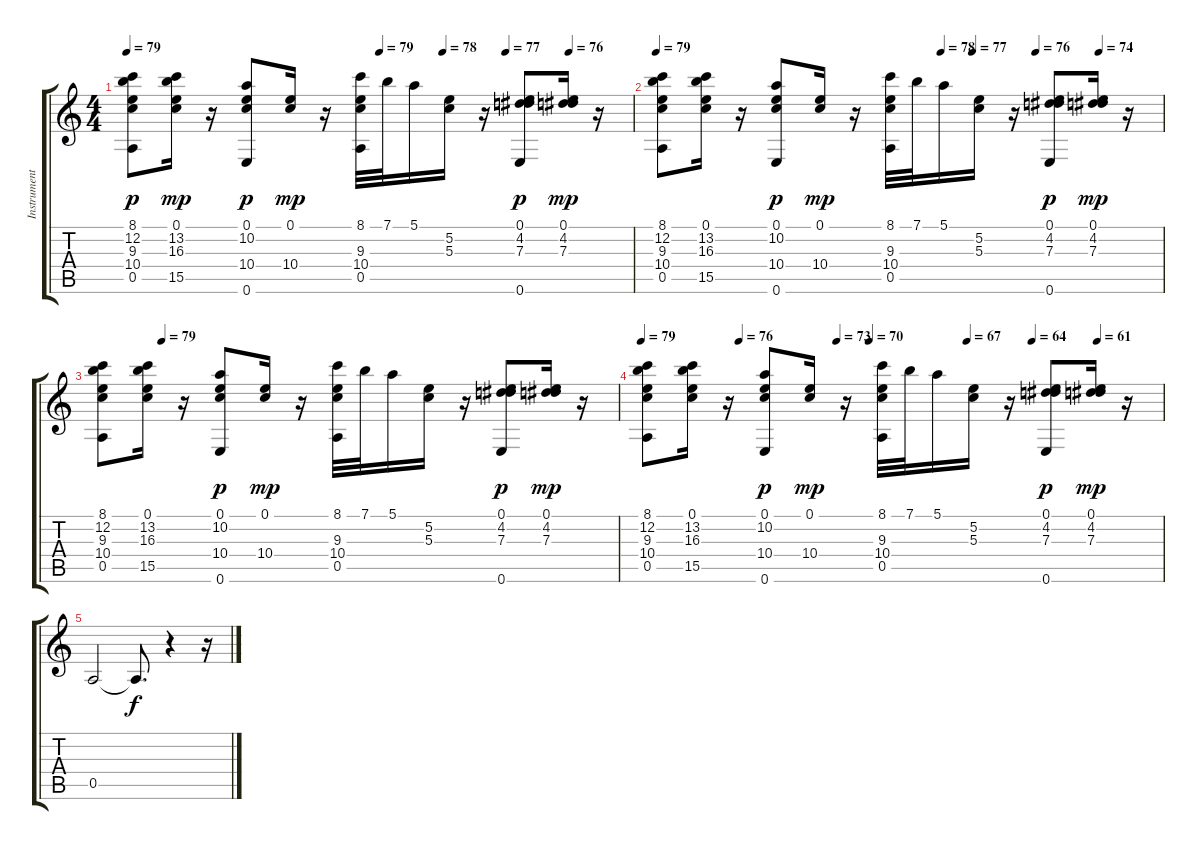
\track ("Instrument25" "Instrument") {instrument acousticguitarnylon}
\staff {score tabs}
\tuning (E4 B3 G3 D3 A2 E2) {hide}
\ts (4 4)
\tempo 79
\tempo (79 0.5)
\tempo (78 0.625)
\tempo (77 0.75)
\tempo (76 0.875)
\clef g2
\ks c
(8.1 12.2 9.3 10.4 0.5).8{dy p} (0.1 13.2 16.3 15.5).16{dy mp} r.16 (0.1 10.2 10.4 0.6).8{dy p} (0.1 10.4).16{dy mp} r.16 (8.1 9.3 10.4 0.5).32 7.1.32 5.1.16 (5.2 5.3).16 r.16 (0.1 4.2 7.3 0.6).8{dy p} (0.1 4.2 7.3).16{dy mp} r.16 |
\tempo 79
\tempo (78 0.5625)
\tempo (77 0.625)
\tempo (76 0.75)
\tempo (74 0.875)
(8.1 12.2 9.3 10.4 0.5).8 (0.1 13.2 16.3 15.5).16 r.16 (0.1 10.2 10.4 0.6).8{dy p} (0.1 10.4).16{dy mp} r.16 (8.1 9.3 10.4 0.5).32 7.1.32 5.1.16 (5.2 5.3).16 r.16 (0.1 4.2 7.3 0.6).8{dy p} (0.1 4.2 7.3).16{dy mp} r.16 |
\tempo (79 0.125)
(8.1 12.2 9.3 10.4 0.5).8 (0.1 13.2 16.3 15.5).16 r.16 (0.1 10.2 10.4 0.6).8{dy p} (0.1 10.4).16{dy mp} r.16 (8.1 9.3 10.4 0.5).32 7.1.32 5.1.16 (5.2 5.3).16 r.16 (0.1 4.2 7.3 0.6).8{dy p} (0.1 4.2 7.3).16{dy mp} r.16 |
\tempo 79
\tempo (76 0.1875)
\tempo (73 0.375)
\tempo (70 0.4375)
\tempo (67 0.625)
\tempo (64 0.75)
\tempo (61 0.875)
(8.1 12.2 9.3 10.4 0.5).8 (0.1 13.2 16.3 15.5).16 r.16 (0.1 10.2 10.4 0.6).8{dy p} (0.1 10.4).16{dy mp} r.16 (8.1 9.3 10.4 0.5).32 7.1.32 5.1.16 (5.2 5.3).16 r.16 (0.1 4.2 7.3 0.6).8{dy p} (0.1 4.2 7.3).16{dy mp} r.16 |
0.5.2 0.5{t}.8{d dy f} r.4 r.16
